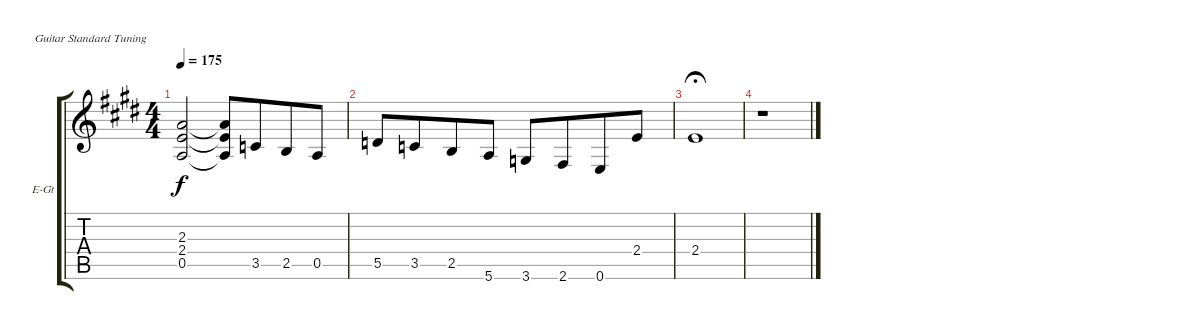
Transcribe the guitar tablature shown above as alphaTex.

\bracketExtendMode groupsimilarinstruments
\firstSystemTrackNameOrientation horizontal
\otherSystemsTrackNameOrientation horizontal
\track ("Guitar 1" "E-Gt") {instrument acousticgrandpiano}
\staff {score tabs}
\tuning (E4 B3 G3 D3 A2 E2)
\displaytranspose 12
\ts (4 4)
\tempo 175
\clef g2
\ks e
(2.3{t} 2.4{t} 0.5{t}).2{dy f} (2.3{t} 2.4{t} 0.5{t}).8 3.5.8{beam merge} 2.5.8 0.5.8 |
5.5.8 3.5.8{beam merge} 2.5.8 5.6.8 3.6.8 2.6.8{beam merge} 0.6.8 2.4.8 |
2.4.1{fermata (medium 0.83)} |
r.1
